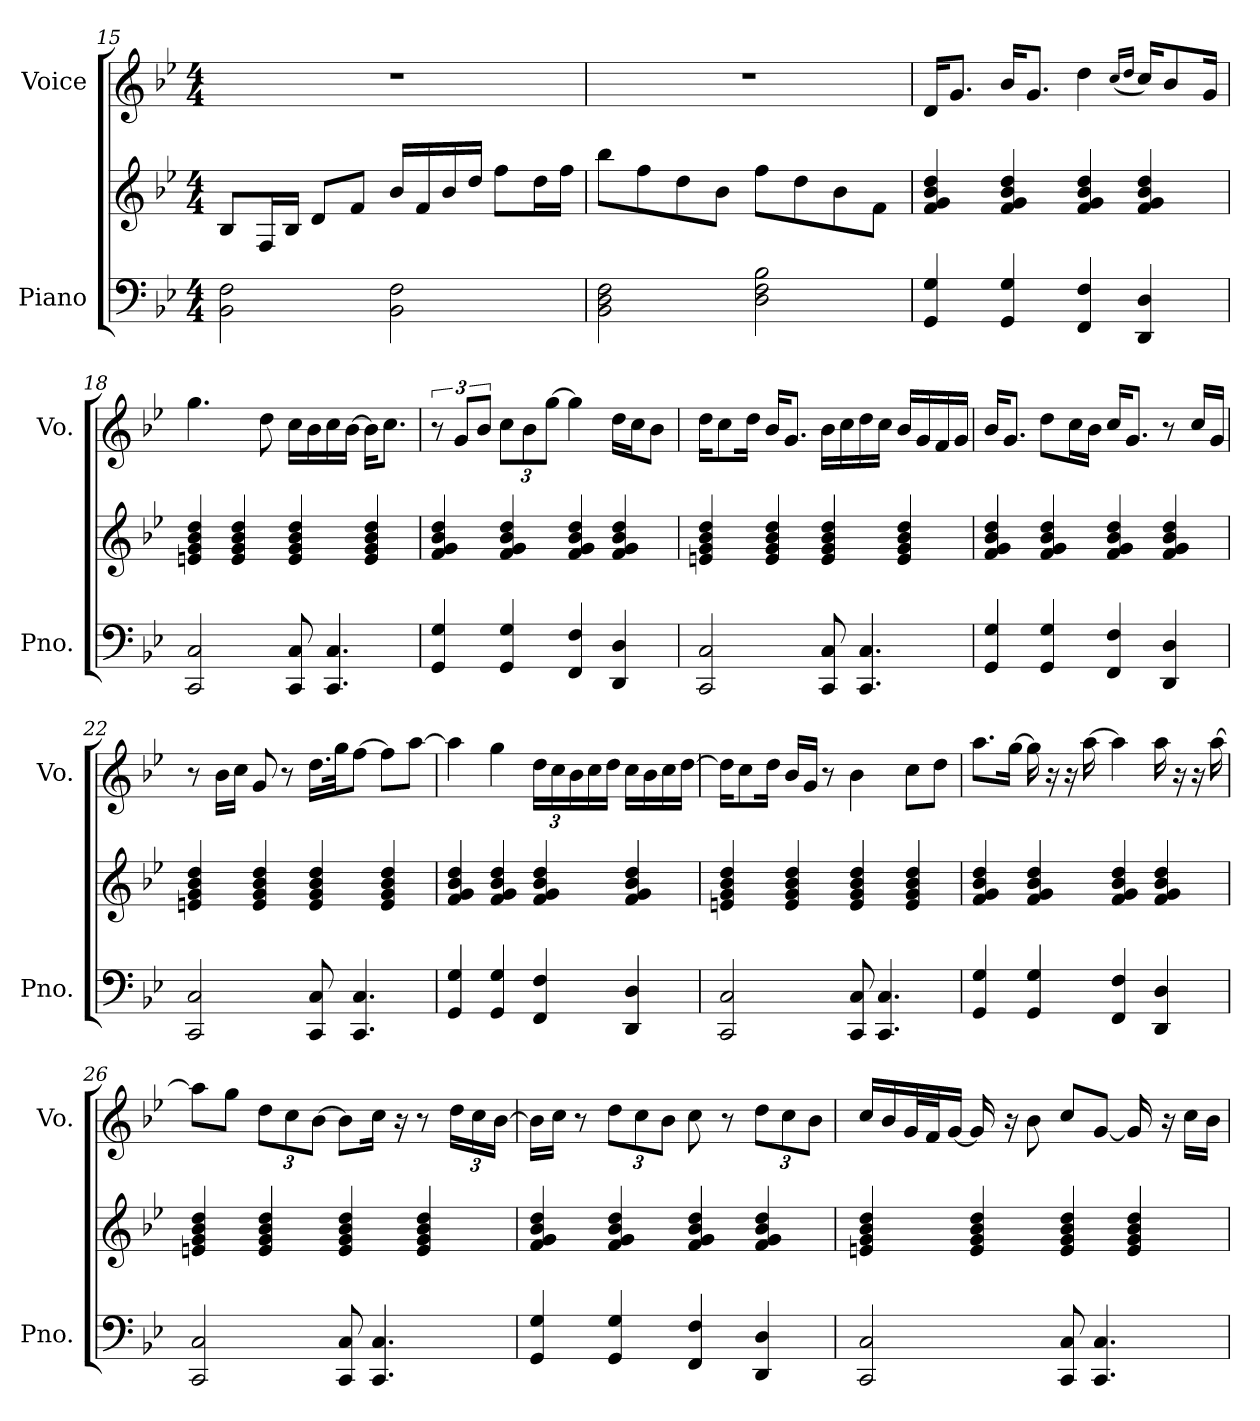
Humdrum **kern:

**kern	**kern	**kern
*part2	*part2	*part1
*staff3	*staff2	*staff1
*I"Piano	*	*I"Voice
*I'Pno.	*	*I'Vo.
!!LO:LB:g=z
*clefF4	*clefG2	*clefG2
*k[b-e-]	*k[b-e-]	*k[b-e-]
*M4/4	*M4/4	*M4/4
=15	=15	=15
2BB-\ 2F\	8B-/L	1r
.	16F/L	.
.	16B-/JJ	.
.	8d/L	.
.	8f/J	.
2BB-\ 2F\	16b-/LL	.
.	16f/	.
.	16b-/	.
.	16dd/JJ	.
.	8ff\L	.
.	16dd\L	.
.	16ff\JJ	.
=16	=16	=16
2BB-\ 2D\ 2F\	8bb-\L	1r
.	8ff\	.
.	8dd\	.
.	8b-\J	.
2D\ 2F\ 2B-\	8ff\L	.
.	8dd\	.
.	8b-\	.
.	8f\J	.
=17	=17	=17
4GG/ 4G/	4f/ 4g/ 4b-/ 4dd/	16d/KL
.	.	8.g/J
4GG/ 4G/	4f/ 4g/ 4b-/ 4dd/	16b-/KL
.	.	8.g/J
4FF/ 4F/	4f/ 4g/ 4b-/ 4dd/	4dd\
.	.	(16qcc/LL
.	.	16qdd/JJ
4DD/ 4D/	4f/ 4g/ 4b-/ 4dd/	16cc/KL)
.	.	8b-/
.	.	16g/Jk
=18	=18	=18
2CC/ 2C/	4en/ 4g/ 4b-/ 4dd/	4.gg\
.	4e/ 4g/ 4b-/ 4dd/	.
.	.	8dd\
8CC/ 8C/	4e/ 4g/ 4b-/ 4dd/	16cc\LL
.	.	16b-\
4.CC/ 4.C/	.	16cc\
.	.	[16b-\JJ
.	4e/ 4g/ 4b-/ 4dd/	16b-\KL]
.	.	8.cc\J
!!LO:LB:g=z
=19	=19	=19
4GG/ 4G/	4f/ 4g/ 4b-/ 4dd/	12r
.	.	12g/L
.	.	12b-/J
*	*	*Xbrackettup
4GG/ 4G/	4f/ 4g/ 4b-/ 4dd/	12cc\L
.	.	12b-\
.	.	[12gg\J
4FF/ 4F/	4f/ 4g/ 4b-/ 4dd/	4gg\]
4DD/ 4D/	4f/ 4g/ 4b-/ 4dd/	16dd\LL
.	.	16cc\J
.	.	8b-\J
=20	=20	=20
2CC/ 2C/	4en/ 4g/ 4b-/ 4dd/	16dd\KL
.	.	8cc\
.	.	16dd\Jk
.	4e/ 4g/ 4b-/ 4dd/	16b-/KL
.	.	8.g/J
8CC/ 8C/	4e/ 4g/ 4b-/ 4dd/	16b-\LL
.	.	16cc\
4.CC/ 4.C/	.	16dd\
.	.	16cc\JJ
.	4e/ 4g/ 4b-/ 4dd/	16b-/LL
.	.	16g/
.	.	16f/
.	.	16g/JJ
=21	=21	=21
4GG/ 4G/	4f/ 4g/ 4b-/ 4dd/	16b-/KL
.	.	8.g/J
4GG/ 4G/	4f/ 4g/ 4b-/ 4dd/	8dd\L
.	.	16cc\L
.	.	16b-\JJ
4FF/ 4F/	4f/ 4g/ 4b-/ 4dd/	16cc/KL
.	.	8.g/J
4DD/ 4D/	4f/ 4g/ 4b-/ 4dd/	8r
.	.	16cc/LL
.	.	16g/JJ
!!LO:PB:g=z
=22	=22	=22
2CC/ 2C/	4en/ 4g/ 4b-/ 4dd/	8r
.	.	16b-\LL
.	.	16cc\JJ
.	4e/ 4g/ 4b-/ 4dd/	8g/
.	.	8r
8CC/ 8C/	4e/ 4g/ 4b-/ 4dd/	16.dd\LL
.	.	32gg\JK
4.CC/ 4.C/	.	[8ff\J
.	4e/ 4g/ 4b-/ 4dd/	8ff\L]
.	.	[8aa\J
=23	=23	=23
4GG/ 4G/	4f/ 4g/ 4b-/ 4dd/	4aa\]
4GG/ 4G/	4f/ 4g/ 4b-/ 4dd/	4gg\
4FF/ 4F/	4f/ 4g/ 4b-/ 4dd/	24dd\LL
.	.	24cc\
.	.	24b-\
.	.	16cc\
.	.	16dd\JJ
4DD/ 4D/	4f/ 4g/ 4b-/ 4dd/	16cc\LL
.	.	16b-\
.	.	16cc\
.	.	[16dd\JJ
=24	=24	=24
2CC/ 2C/	4en/ 4g/ 4b-/ 4dd/	16dd\KL]
.	.	8cc\
.	.	16dd\Jk
.	4e/ 4g/ 4b-/ 4dd/	16b-/LL
.	.	16g/JJ
.	.	8r
8CC/ 8C/	4e/ 4g/ 4b-/ 4dd/	4b-\
4.CC/ 4.C/	.	.
.	4e/ 4g/ 4b-/ 4dd/	8cc\L
.	.	8dd\J
!!LO:LB:g=z
=25	=25	=25
4GG/ 4G/	4f/ 4g/ 4b-/ 4dd/	8.aa\L
.	.	[16gg\Jk
4GG/ 4G/	4f/ 4g/ 4b-/ 4dd/	16gg\]
.	.	16r
.	.	16r
.	.	[16aa\
4FF/ 4F/	4f/ 4g/ 4b-/ 4dd/	4aa\]
4DD/ 4D/	4f/ 4g/ 4b-/ 4dd/	16aa\
.	.	16r
.	.	16r
.	.	[16aa\
=26	=26	=26
2CC/ 2C/	4en/ 4g/ 4b-/ 4dd/	8aa\L]
.	.	8gg\J
.	4e/ 4g/ 4b-/ 4dd/	12dd\L
.	.	12cc\
.	.	[12b-\J
8CC/ 8C/	4e/ 4g/ 4b-/ 4dd/	8b-\L]
4.CC/ 4.C/	.	16cc\Jk
.	.	16r
.	4e/ 4g/ 4b-/ 4dd/	8r
.	.	24dd\LL
.	.	24cc\
.	.	[24b-\JJ
=27	=27	=27
4GG/ 4G/	4f/ 4g/ 4b-/ 4dd/	16b-\LL]
.	.	16cc\JJ
.	.	8r
4GG/ 4G/	4f/ 4g/ 4b-/ 4dd/	12dd\L
.	.	12cc\
.	.	12b-\J
4FF/ 4F/	4f/ 4g/ 4b-/ 4dd/	8cc\
.	.	8r
4DD/ 4D/	4f/ 4g/ 4b-/ 4dd/	12dd\L
.	.	12cc\
.	.	12b-\J
!!LO:LB:g=z
=28	=28	=28
2CC/ 2C/	4en/ 4g/ 4b-/ 4dd/	16cc/LL
.	.	16b-/
.	.	32g/L
.	.	32f/J
.	.	[16g/JJ
.	4e/ 4g/ 4b-/ 4dd/	16g/]
.	.	16r
.	.	8b-\
8CC/ 8C/	4e/ 4g/ 4b-/ 4dd/	8cc/L
4.CC/ 4.C/	.	[8g/J
.	4e/ 4g/ 4b-/ 4dd/	16g/]
.	.	16r
.	.	16cc\LL
.	.	16b-\JJ
=	=	=
*-	*-	*-
